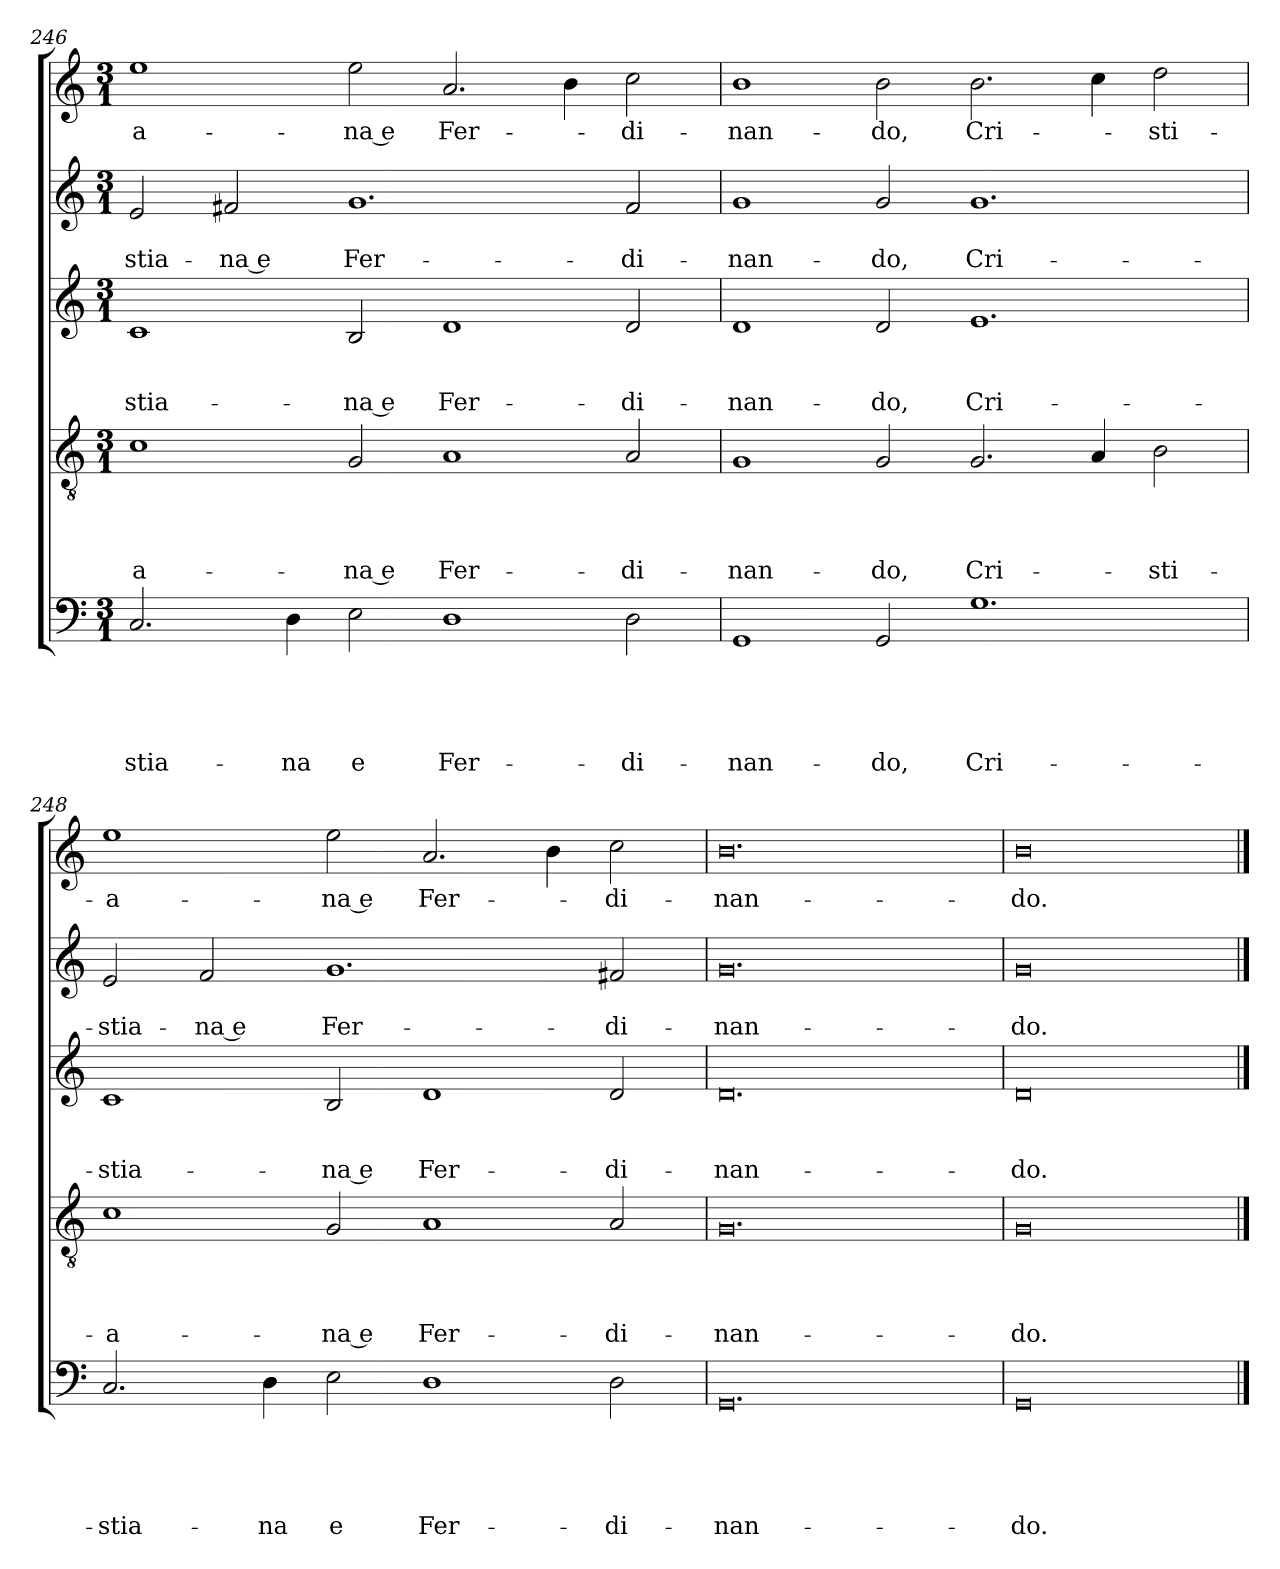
**kern	**text	**text	**text	**text	**text	**kern	**text	**text	**text	**text	**kern	**text	**text	**text	**kern	**text	**text	**kern	**text
*part5	*part5	*part5	*part5	*part5	*part5	*part4	*part4	*part4	*part4	*part4	*part3	*part3	*part3	*part3	*part2	*part2	*part2	*part1	*part1
*staff5	*staff5	*staff5	*staff5	*staff5	*staff5	*staff4	*staff4	*staff4	*staff4	*staff4	*staff3	*staff3	*staff3	*staff3	*staff2	*staff2	*staff2	*staff1	*staff1
*clefF4	*	*	*	*	*	*clefGv2	*	*	*	*	*clefG2	*	*	*	*clefG2	*	*	*clefG2	*
*k[]	*	*	*	*	*	*k[]	*	*	*	*	*k[]	*	*	*	*k[]	*	*	*k[]	*
*C:	*	*	*	*	*	*C:	*	*	*	*	*C:	*	*	*	*C:	*	*	*C:	*
*M3/1	*	*	*	*	*	*M3/1	*	*	*	*	*M3/1	*	*	*	*M3/1	*	*	*M3/1	*
=246	=246	=246	=246	=246	=246	=246	=246	=246	=246	=246	=246	=246	=246	=246	=246	=246	=246	=246	=246
!	!	!	!	!	!LO:LY:b	!	!	!	!	!LO:LY:b	!	!	!	!LO:LY:b	!	!	!LO:LY:b	!	!LO:LY:b
2.C/	.	.	.	.	-stia-	1c	.	.	.	-a-	1c	.	.	-stia-	2e/	.	-stia-	1ee	-a-
!	!	!	!	!	!	!	!	!	!	!	!	!	!	!	!	!	!LO:LY:b	!	!
.	.	.	.	.	.	.	.	.	.	.	.	.	.	.	2f#X/	.	-na e	.	.
!	!	!	!	!	!LO:LY:b	!	!	!	!	!	!	!	!	!	!	!	!	!	!
4D\	.	.	.	.	-na	.	.	.	.	.	.	.	.	.	.	.	.	.	.
!	!	!	!	!	!LO:LY:b	!	!	!	!	!LO:LY:b	!	!	!	!LO:LY:b	!	!	!LO:LY:b	!	!LO:LY:b
2E\	.	.	.	.	e	2G/	.	.	.	-na e	2B/	.	.	-na e	1.g	.	Fer-	2ee\	-na e
!	!	!	!	!	!LO:LY:b	!	!	!	!	!LO:LY:b	!	!	!	!LO:LY:b	!	!	!	!	!LO:LY:b
1D	.	.	.	.	Fer-	1A	.	.	.	Fer-	1d	.	.	Fer-	.	.	.	2.a/	Fer-
.	.	.	.	.	.	.	.	.	.	.	.	.	.	.	.	.	.	4b\	.
!	!	!	!	!	!LO:LY:b	!	!	!	!	!LO:LY:b	!	!	!	!LO:LY:b	!	!	!LO:LY:b	!	!LO:LY:b
2D\	.	.	.	.	-di-	2A/	.	.	.	-di-	2d/	.	.	-di-	2f#/	.	-di-	2cc\	-di-
=247	=247	=247	=247	=247	=247	=247	=247	=247	=247	=247	=247	=247	=247	=247	=247	=247	=247	=247	=247
!	!	!	!	!	!LO:LY:b	!	!	!	!	!LO:LY:b	!	!	!	!LO:LY:b	!	!	!LO:LY:b	!	!LO:LY:b
1GG	.	.	.	.	-nan-	1G	.	.	.	-nan-	1d	.	.	-nan-	1g	.	-nan-	1b	-nan-
!	!	!	!	!	!LO:LY:b	!	!	!	!	!LO:LY:b	!	!	!	!LO:LY:b	!	!	!LO:LY:b	!	!LO:LY:b
2GG/	.	.	.	.	-do,	2G/	.	.	.	-do,	2d/	.	.	-do,	2g/	.	-do,	2b\	-do,
!	!	!	!	!	!LO:LY:b	!	!	!	!	!LO:LY:b	!	!	!	!LO:LY:b	!	!	!LO:LY:b	!	!LO:LY:b
1.G	.	.	.	.	Cri-	2.G/	.	.	.	Cri-	1.e	.	.	Cri-	1.g	.	Cri-	2.b\	Cri-
.	.	.	.	.	.	4A/	.	.	.	.	.	.	.	.	.	.	.	4cc\	.
!	!	!	!	!	!	!	!	!	!	!LO:LY:b	!	!	!	!	!	!	!	!	!LO:LY:b
.	.	.	.	.	.	2B\	.	.	.	-sti-	.	.	.	.	.	.	.	2dd\	-sti-
=248	=248	=248	=248	=248	=248	=248	=248	=248	=248	=248	=248	=248	=248	=248	=248	=248	=248	=248	=248
!	!	!	!	!	!LO:LY:b	!	!	!	!	!LO:LY:b	!	!	!	!LO:LY:b	!	!	!LO:LY:b	!	!LO:LY:b
2.C/	.	.	.	.	-stia-	1c	.	.	.	-a-	1c	.	.	-stia-	2e/	.	-stia-	1ee	-a-
!	!	!	!	!	!	!	!	!	!	!	!	!	!	!	!	!	!LO:LY:b	!	!
.	.	.	.	.	.	.	.	.	.	.	.	.	.	.	2f/	.	-na e	.	.
!	!	!	!	!	!LO:LY:b	!	!	!	!	!	!	!	!	!	!	!	!	!	!
4D\	.	.	.	.	-na	.	.	.	.	.	.	.	.	.	.	.	.	.	.
!	!	!	!	!	!LO:LY:b	!	!	!	!	!LO:LY:b	!	!	!	!LO:LY:b	!	!	!LO:LY:b	!	!LO:LY:b
2E\	.	.	.	.	e	2G/	.	.	.	-na e	2B/	.	.	-na e	1.g	.	Fer-	2ee\	-na e
!	!	!	!	!	!LO:LY:b	!	!	!	!	!LO:LY:b	!	!	!	!LO:LY:b	!	!	!	!	!LO:LY:b
1D	.	.	.	.	Fer-	1A	.	.	.	Fer-	1d	.	.	Fer-	.	.	.	2.a/	Fer-
.	.	.	.	.	.	.	.	.	.	.	.	.	.	.	.	.	.	4b\	.
!	!	!	!	!	!LO:LY:b	!	!	!	!	!LO:LY:b	!	!	!	!LO:LY:b	!	!	!LO:LY:b	!	!LO:LY:b
2D\	.	.	.	.	-di-	2A/	.	.	.	-di-	2d/	.	.	-di-	2f#X/	.	-di-	2cc\	-di-
=249	=249	=249	=249	=249	=249	=249	=249	=249	=249	=249	=249	=249	=249	=249	=249	=249	=249	=249	=249
!	!	!	!	!	!LO:LY:b	!	!	!	!	!LO:LY:b	!	!	!	!LO:LY:b	!	!	!LO:LY:b	!	!LO:LY:b
0.GG	.	.	.	.	-nan-	0.G	.	.	.	-nan-	0.d	.	.	-nan-	0.g	.	-nan-	0.b	-nan-
=250	=250	=250	=250	=250	=250	=250	=250	=250	=250	=250	=250	=250	=250	=250	=250	=250	=250	=250	=250
!	!	!	!	!	!LO:LY:b	!	!	!	!	!LO:LY:b	!	!	!	!LO:LY:b	!	!	!LO:LY:b	!	!LO:LY:b
0GG	.	.	.	.	-do.	0G	.	.	.	-do.	0d	.	.	-do.	0g	.	-do.	0b	-do.
==	==	==	==	==	==	==	==	==	==	==	==	==	==	==	==	==	==	==	==
*-	*-	*-	*-	*-	*-	*-	*-	*-	*-	*-	*-	*-	*-	*-	*-	*-	*-	*-	*-
